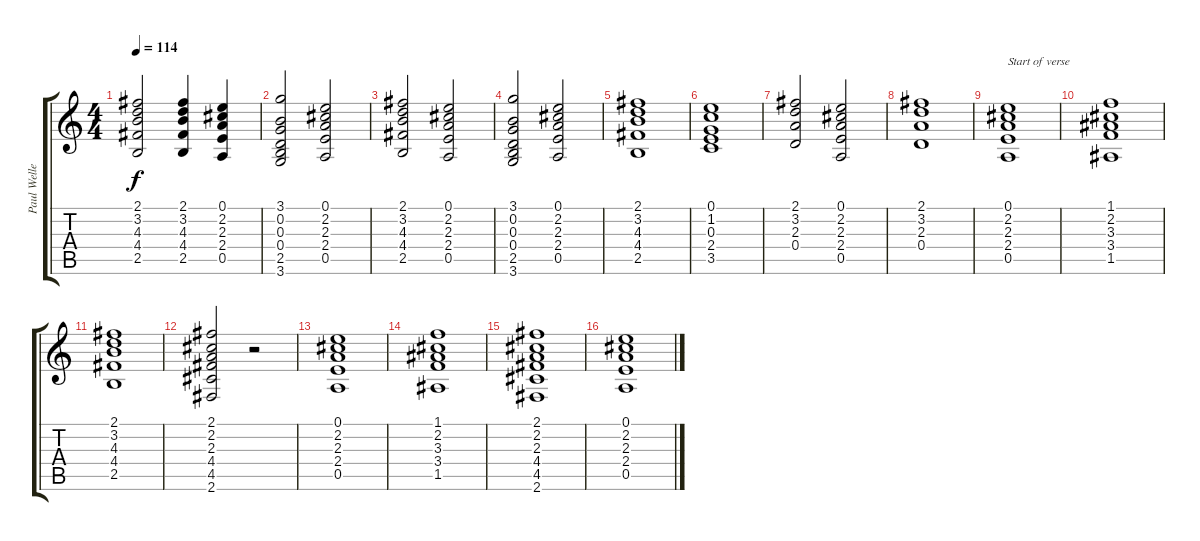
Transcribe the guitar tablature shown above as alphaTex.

\track ("Paul Weller Rhythm" "Paul Welle") {instrument distortionguitar}
\staff {score tabs}
\tuning (E4 B3 G3 D3 A2 E2) {hide}
\ts (4 4)
\tempo 114
\clef g2
\ks c
(2.1 3.2 4.3 4.4 2.5).2{dy f} (2.1 3.2 4.3 4.4 2.5).4 (0.1 2.2 2.3 2.4 0.5).4 |
(3.1 0.2 0.3 0.4 2.5 3.6).2 (0.1 2.2 2.3 2.4 0.5).2 |
(2.1 3.2 4.3 4.4 2.5).2 (0.1 2.2 2.3 2.4 0.5).2 |
(3.1 0.2 0.3 0.4 2.5 3.6).2 (0.1 2.2 2.3 2.4 0.5).2 |
(2.1 3.2 4.3 4.4 2.5).1 |
(0.1 1.2 0.3 2.4 3.5).1 |
(2.1 3.2 2.3 0.4).2 (0.1 2.2 2.3 2.4 0.5).2 |
(2.1 3.2 2.3 0.4).1 |
(0.1 2.2 2.3 2.4 0.5).1{txt "Start of verse"} |
(1.1 2.2 3.3 3.4 1.5).1 |
(2.1 3.2 4.3 4.4 2.5).1 |
(2.1 2.2 2.3 4.4 4.5 2.6).2 r.2 |
(0.1 2.2 2.3 2.4 0.5).1 |
(1.1 2.2 3.3 3.4 1.5).1 |
(2.1 2.2 2.3 4.4 4.5 2.6).1 |
(0.1 2.2 2.3 2.4 0.5).1
